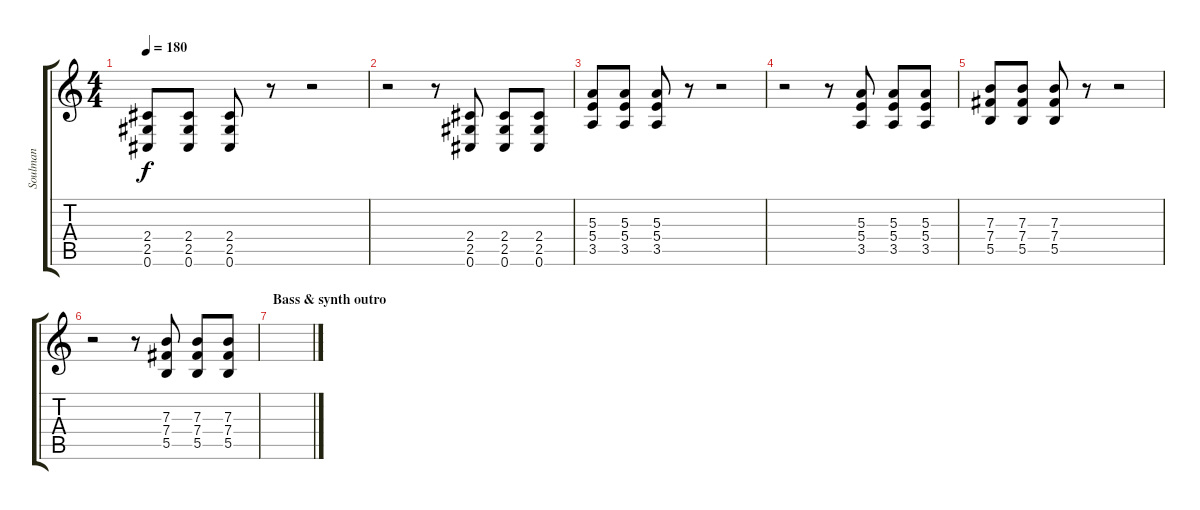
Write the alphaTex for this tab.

\track ("Soulman" "Soulman") {instrument distortionguitar}
\staff {score tabs}
\tuning (Db4 Ab3 E3 B2 Gb2 Db2) {hide}
\ts (4 4)
\tempo 180
\clef g2
\ks c
(2.4 2.5 0.6).8{dy f} (2.4 2.5 0.6).8 (2.4 2.5 0.6).8 r.8 r.2 |
r.2 r.8 (2.4 2.5 0.6).8 (2.4 2.5 0.6).8 (2.4 2.5 0.6).8 |
(5.3 5.4 3.5).8 (5.3 5.4 3.5).8 (5.3 5.4 3.5).8 r.8 r.2 |
r.2 r.8 (5.3 5.4 3.5).8 (5.3 5.4 3.5).8 (5.3 5.4 3.5).8 |
(7.3 7.4 5.5).8 (7.3 7.4 5.5).8 (7.3 7.4 5.5).8 r.8 r.2 |
r.2 r.8 (7.3 7.4 5.5).8 (7.3 7.4 5.5).8 (7.3 7.4 5.5).8 |
\section ("" "Bass & synth outro")
